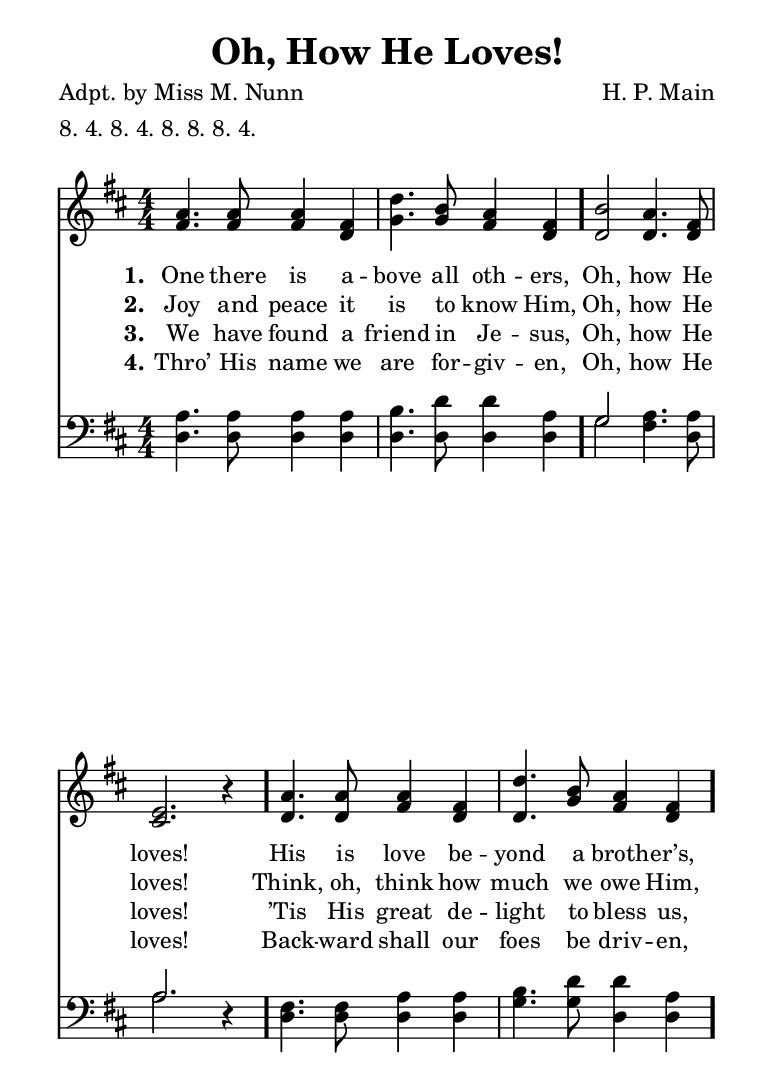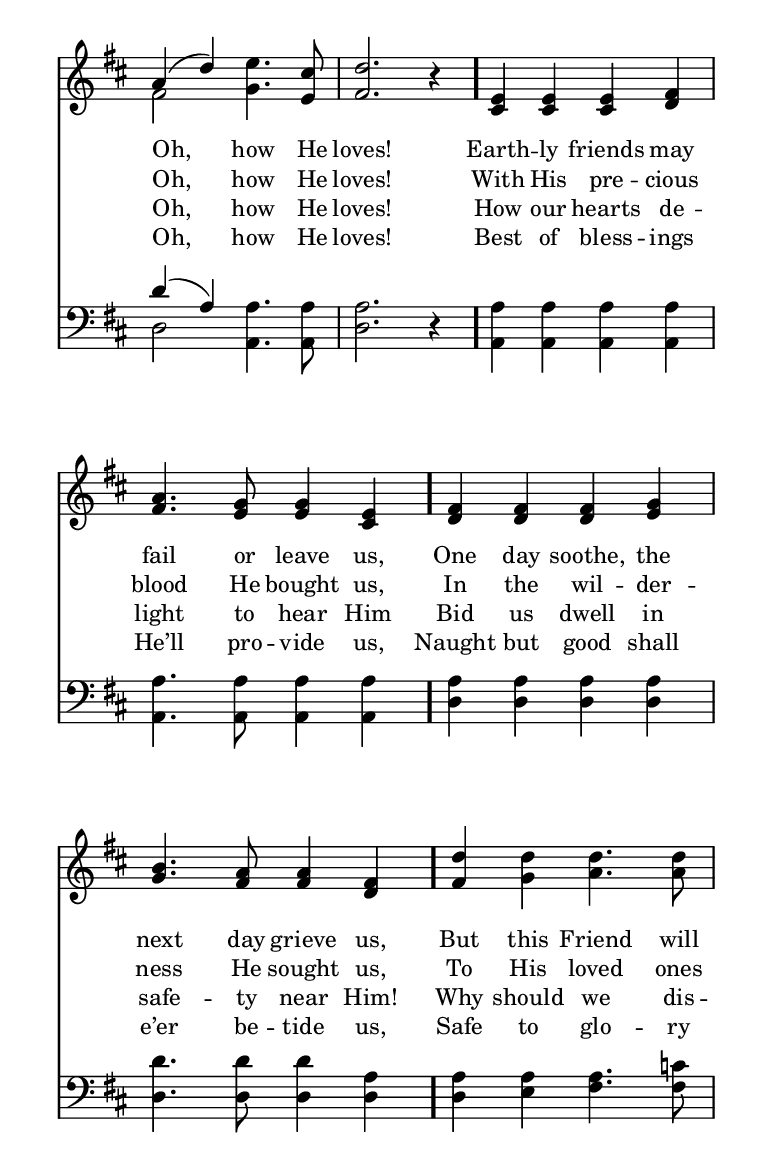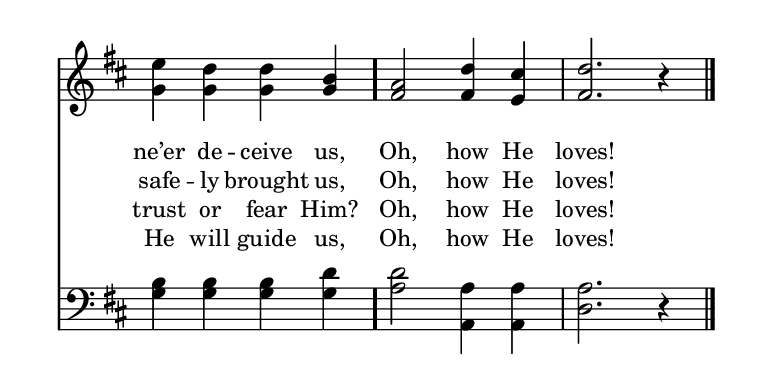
\include "common/global.ily"
\paper {
  \include "common/paper.ily"
}

\header{
  hymnnumber = "249"
  title = "Oh, How He Loves!"
  tunename = ""
  meter = "8. 4. 8. 4. 8. 8. 8. 4."
  poet = "Adpt. by Miss M. Nunn"
  composer = "H. P. Main"
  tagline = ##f
}

global = {
  \include "common/overrides.ily"
  \override Staff.TimeSignature.style = #'numbered
  \time 4/4
  \override Score.MetronomeMark.transparent = ##t % hide all fermata changes too
  \tempo 4=90
  \key d \major
  \autoBeamOff
}

patternA = { c4. c8 c4 c4 | }
patternB = { c2 c4. c8 | c2. c4 }
patternC = { c4 c c c | c4. c8 c4 c | }
patternD = { c4 c c4. c8 | c4 c c c }
patternE = { c2 c4 c | c2. c4 }
patternF = { c4( c) c4. c8 | c2. c4 }

notesSoprano = {
\global
\relative c'' {

  \changePitch \patternA { a a a fis | d' b a fis }
  \changePitch \patternB { b a fis | e r } \eogbreak
  \changePitch \patternA { a a a fis | d' b a fis }
  \changePitch \patternF { a d e cis | d r } \eogbreak

  \changePitch \patternC { e, e e fis | a g g e }
  \changePitch \patternC { fis fis fis g | b a a fis } \eogbreak
  \changePitch \patternD { d' d d d | e d d b }
  \changePitch \patternE { a d cis | d r } \eogbreak

  \bar "|."

}
}

notesAlto = {
\global
\relative e' {

  \changePitch \patternA { fis fis fis d | g g fis d }
  \changePitch \patternB { d d d | cis r }
  \changePitch \patternA { d d fis d | d g fis d }
  \changePitch \patternB { fis g e | fis r }

  \changePitch \patternC { cis cis cis d | fis e e cis }
  \changePitch \patternC { d d d e | g fis fis d }
  \changePitch \patternD { fis g a a | g g g g }
  \changePitch \patternE { fis fis e | fis r }

}
}

notesTenor = {
\global
\relative a {

  \changePitch \patternA { a a a a | b d d a }
  \changePitch \patternB { g a a | a r }
  \changePitch \patternA { fis fis a a | b d d a }
  \changePitch \patternF { d a a a | a r }

  \changePitch \patternC { a a a a | a a a a }
  \changePitch \patternC { a a a a | d d d a }
  \changePitch \patternD { a a a c | b b b d }
  \changePitch \patternE { d a a | a r }

}
}

notesBass = {
\global
\relative f {

  \changePitch \patternA { d d d d | d d d d }
  \changePitch \patternB { g fis d | a' r }
  \changePitch \patternA { d, d d d | g g d d }
  \changePitch \patternB { d a a | d r }

  \changePitch \patternC { a a a a | a a a a }
  \changePitch \patternC { d d d d | d d d d }
  \changePitch \patternD { d e fis fis | g g g g }
  \changePitch \patternE { a a, a | d r }

}
}

wordsA = \lyricmode {
\set stanza = "1."

One there is a -- bove all oth -- ers, \bar "."
Oh, how He loves! \bar "."
His is love be -- yond a broth -- er’s, \bar "."
Oh, how He loves! \bar "."
Earth -- ly friends may fail or leave us, \bar "."
One day soothe, the next day grieve us, \bar "."
But this Friend will ne’er de -- ceive us, \bar "."
Oh, how He loves! \bar "."

}

wordsB = \lyricmode {
\set stanza = "2."

Joy and peace it is to know Him,
Oh, how He loves!
Think, oh, think how much we owe Him,
Oh, how He loves!
With His pre -- cious blood He bought us,
In the wil -- der -- ness He sought us,
To His loved ones safe -- ly brought us,
Oh, how He loves!

}

wordsC = \lyricmode {
\set stanza = "3."

We have found a friend in Je -- sus,
Oh, how He loves!
’Tis His great de -- light to bless us,
Oh, how He loves!
How our hearts de -- light to hear Him
Bid us dwell in safe -- ty near Him!
Why should we dis -- trust or fear Him?
Oh, how He loves!

}

wordsD = \lyricmode {
\set stanza = "4."

Thro’ His name we are for -- giv -- en,
Oh, how He loves!
Back -- ward shall our foes be driv -- en,
Oh, how He loves!
Best of bless -- ings He’ll pro -- vide us,
Naught but good shall e’er be -- tide us,
Safe to glo -- ry He will guide us,
Oh, how He loves!

}

\score {
  \context ChoirStaff <<
    \context Staff = upper <<
      \set Staff.autoBeaming = ##f
      \set ChoirStaff.systemStartDelimiter = #'SystemStartBar
      \set ChoirStaff.printPartCombineTexts = ##f
      \partcombine #'(2 . 9) \notesSoprano \notesAlto
      \context NullVoice = sopranos { \voiceOne << \notesSoprano >> }
      \context Lyrics = one   \lyricsto sopranos \wordsA
      \context Lyrics = two   \lyricsto sopranos \wordsB
      \context Lyrics = three \lyricsto sopranos \wordsC
      \context Lyrics = four  \lyricsto sopranos \wordsD
    >>
    \context Staff = men <<
      \set Staff.autoBeaming = ##f
      \clef bass
      \set ChoirStaff.printPartCombineTexts = ##f
      \partcombine #'(2 . 9) \notesTenor \notesBass
    >>
  >>
  \layout {
    \include "common/layout.ily"
  }
  \midi{
    \include "common/midi.ily"
  }
}

\version "2.19.49"  % necessary for upgrading to future LilyPond versions.

% vi:set et ts=2 sw=2 ai nocindent syntax=lilypond:
